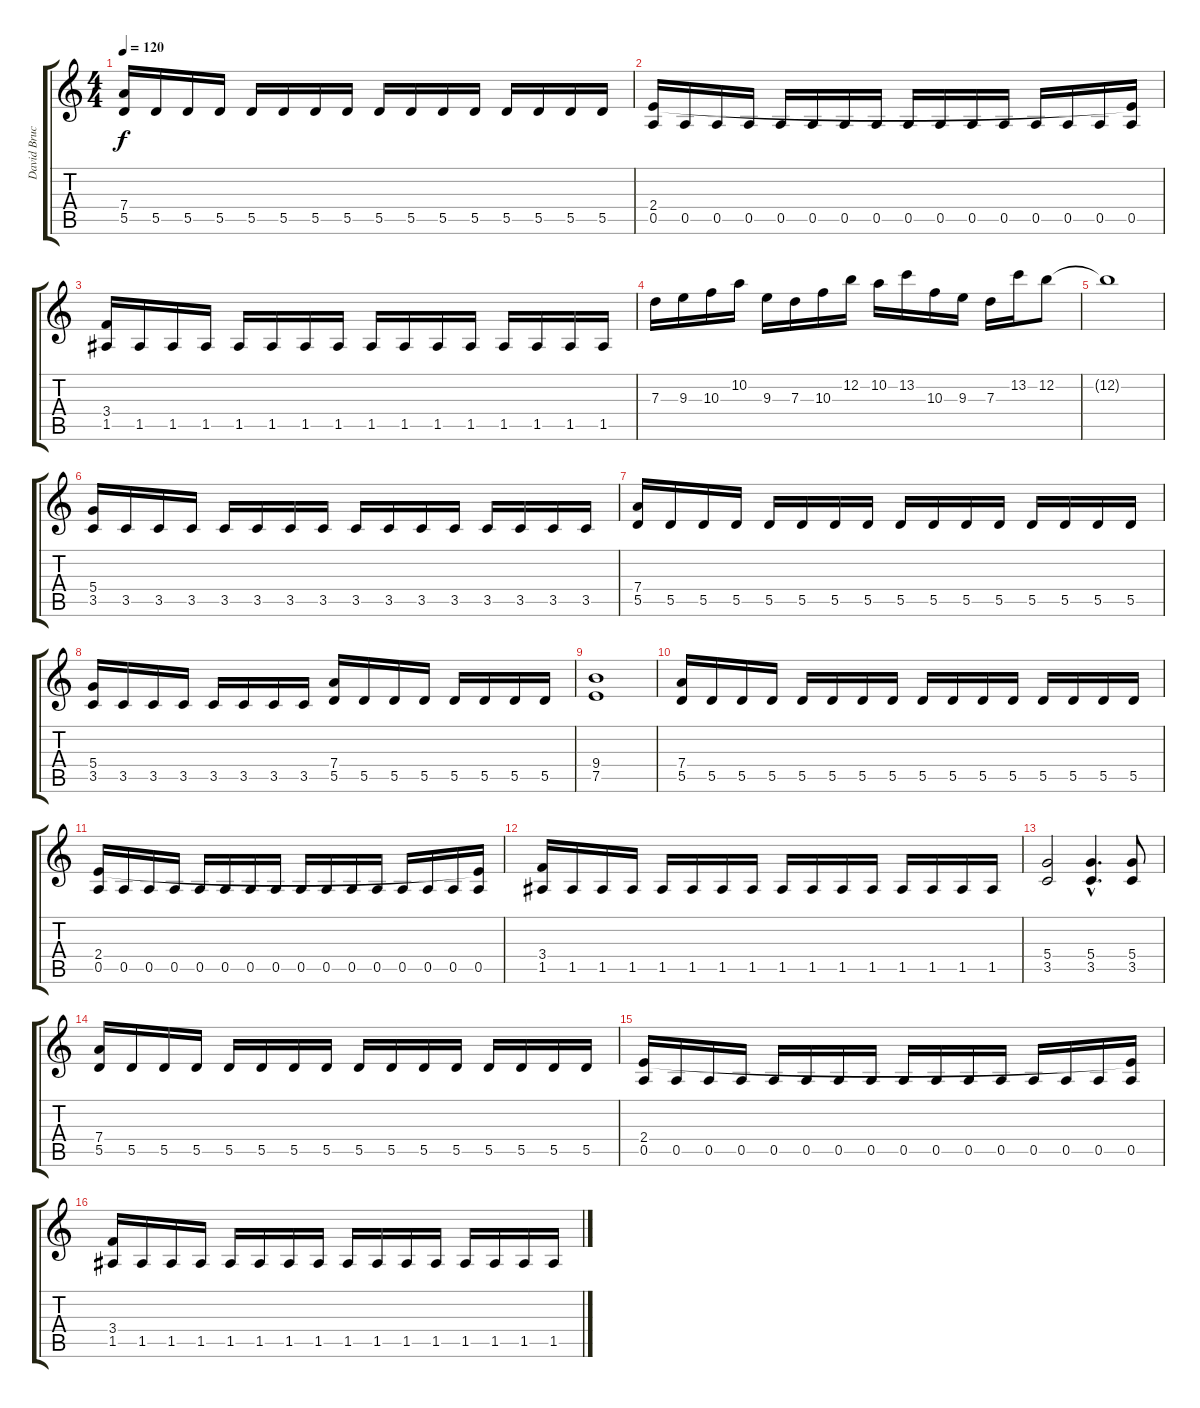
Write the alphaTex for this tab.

\track ("David Bruck" "David Bruc") {instrument overdrivenguitar}
\staff {score tabs}
\tuning (E4 B3 G3 D3 A2 E2) {hide}
\ts (4 4)
\tempo 120
\clef g2
\ks c
(7.4 5.5).16{dy f} 5.5.16 5.5.16 5.5.16 5.5.16 5.5.16 5.5.16 5.5.16 5.5.16 5.5.16 5.5.16 5.5.16 5.5.16 5.5.16 5.5.16 5.5.16 |
(2.4 0.5).16 0.5.16 0.5.16 0.5.16 0.5.16 0.5.16 0.5.16 0.5.16 0.5.16 0.5.16 0.5.16 0.5.16 0.5.16 0.5.16 0.5.16 (2.4{t} 0.5).16 |
(3.4 1.5).16 1.5.16 1.5.16 1.5.16 1.5.16 1.5.16 1.5.16 1.5.16 1.5.16 1.5.16 1.5.16 1.5.16 1.5.16 1.5.16 1.5.16 1.5.16 |
7.3.16 9.3.16 10.3.16 10.2.16 9.3.16 7.3.16 10.3.16 12.2.16 10.2.16 13.2.16 10.3.16 9.3.16 7.3.16 13.2.16 12.2.8 |
12.2{t}.1 |
(5.4 3.5).16 3.5.16 3.5.16 3.5.16 3.5.16 3.5.16 3.5.16 3.5.16 3.5.16 3.5.16 3.5.16 3.5.16 3.5.16 3.5.16 3.5.16 3.5.16 |
(7.4 5.5).16 5.5.16 5.5.16 5.5.16 5.5.16 5.5.16 5.5.16 5.5.16 5.5.16 5.5.16 5.5.16 5.5.16 5.5.16 5.5.16 5.5.16 5.5.16 |
(5.4 3.5).16 3.5.16 3.5.16 3.5.16 3.5.16 3.5.16 3.5.16 3.5.16 (7.4 5.5).16 5.5.16 5.5.16 5.5.16 5.5.16 5.5.16 5.5.16 5.5.16 |
(9.4 7.5).1 |
(7.4 5.5).16 5.5.16 5.5.16 5.5.16 5.5.16 5.5.16 5.5.16 5.5.16 5.5.16 5.5.16 5.5.16 5.5.16 5.5.16 5.5.16 5.5.16 5.5.16 |
(2.4 0.5).16 0.5.16 0.5.16 0.5.16 0.5.16 0.5.16 0.5.16 0.5.16 0.5.16 0.5.16 0.5.16 0.5.16 0.5.16 0.5.16 0.5.16 (2.4{t} 0.5).16 |
(3.4 1.5).16 1.5.16 1.5.16 1.5.16 1.5.16 1.5.16 1.5.16 1.5.16 1.5.16 1.5.16 1.5.16 1.5.16 1.5.16 1.5.16 1.5.16 1.5.16 |
(5.4 3.5).2 (5.4{hac} 3.5{hac}).4{d} (5.4 3.5).8 |
(7.4 5.5).16 5.5.16 5.5.16 5.5.16 5.5.16 5.5.16 5.5.16 5.5.16 5.5.16 5.5.16 5.5.16 5.5.16 5.5.16 5.5.16 5.5.16 5.5.16 |
(2.4 0.5).16 0.5.16 0.5.16 0.5.16 0.5.16 0.5.16 0.5.16 0.5.16 0.5.16 0.5.16 0.5.16 0.5.16 0.5.16 0.5.16 0.5.16 (2.4{t} 0.5).16 |
(3.4 1.5).16 1.5.16 1.5.16 1.5.16 1.5.16 1.5.16 1.5.16 1.5.16 1.5.16 1.5.16 1.5.16 1.5.16 1.5.16 1.5.16 1.5.16 1.5.16
